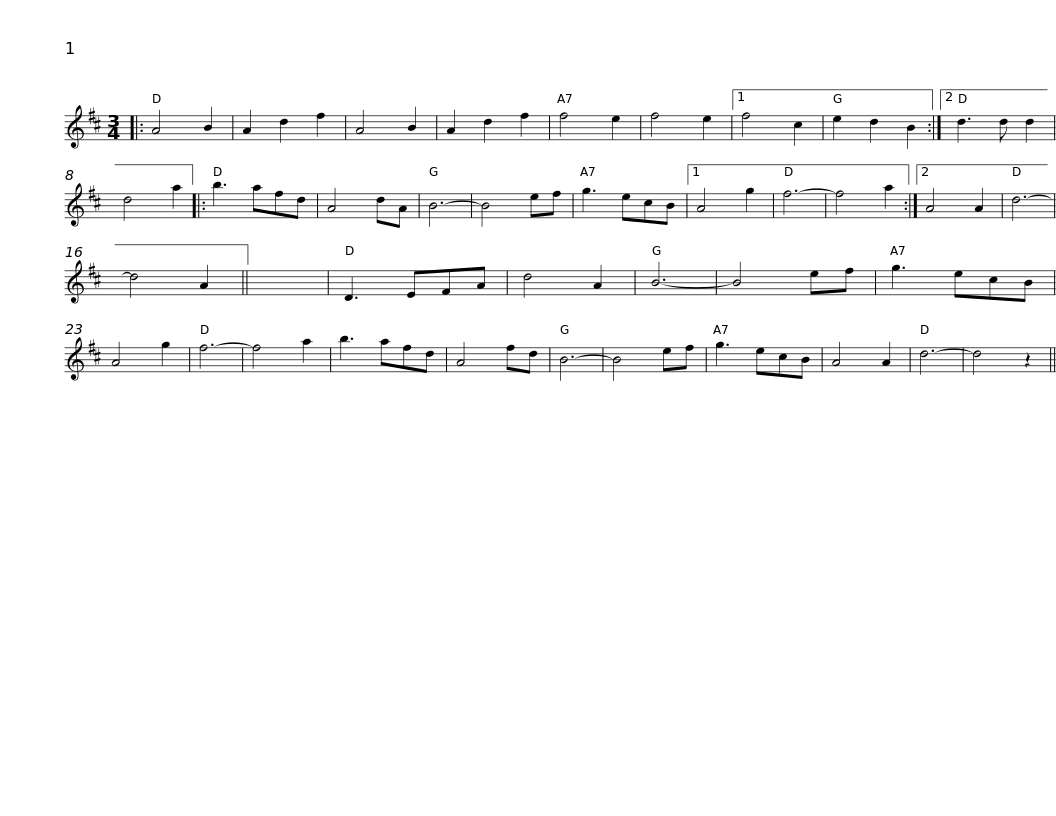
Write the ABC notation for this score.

X:1
L:1/8
M:3/4
I:linebreak $
K:D
V:1 treble
V:1
|: A4 B2 | A2 d2 f2 | A4 B2 | A2 d2 f2 | f4 e2 | %5
 f4 e2 |1 f4 c2 | e2 d2 B2 :|2 d3 d d2 | d4 a2 |: %10
 b3 afd | A4 dA | B6- |$ B4 ef | g3 ecB |1 %15
 A4 g2 | f6- | f4 a2 :|2 A4 A2 | d6- | %20
 d4 A2 || x6 | D3 EFA | d4 A2 | B6- | %25
 B4 ef | g3 ecB |$ A4 g2 | f6- | f4 a2 | %30
 b3 afd | A4 fd | B6- | B4 ef | g3 ecB | %35
 A4 A2 | d6- | d4 z2 || %38
